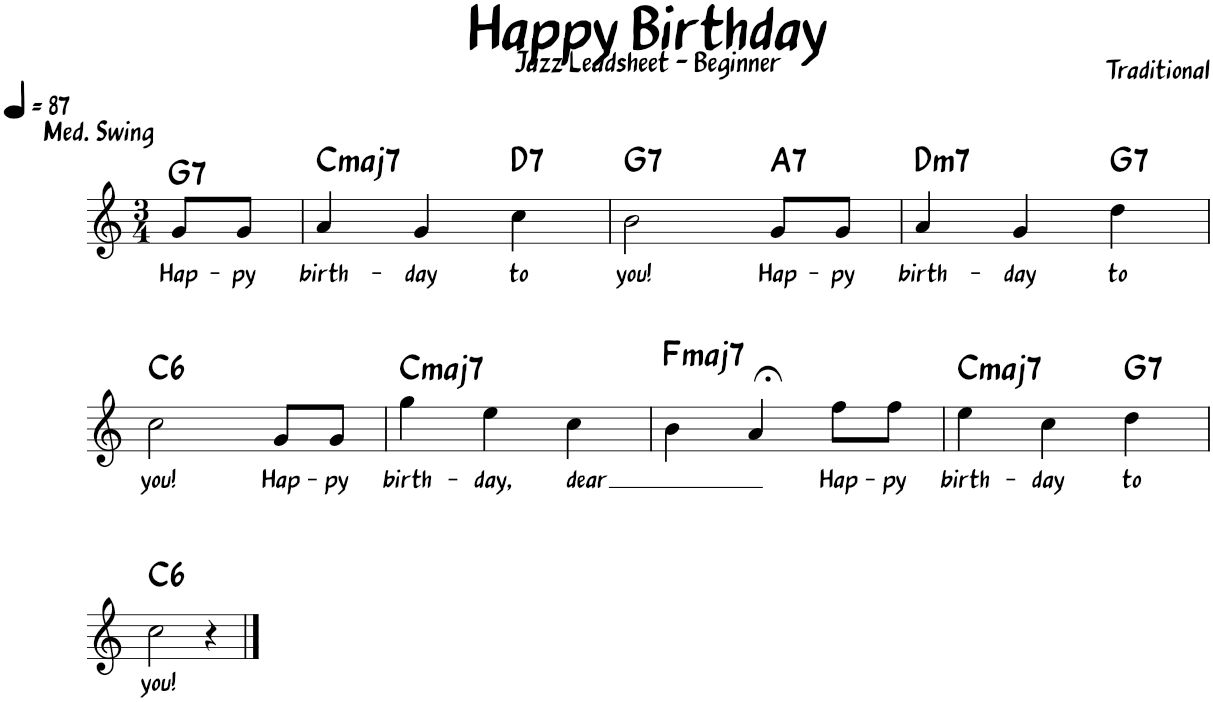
**kern	**text	**harte
*part1	*part1	*part1
*staff1	*staff1	*
*I"Piano	*	*
*I'Pno.	*	*
*clefG2	*	*
*k[]	*	*
*M3/4	*	*
*MM87	*	*
=1	=1	=1
!LO:TX:a:t=Med. Swing	!	!
!	!LO:LY:b	!LO:H:kt=7
8g/L	Hap-	G:7
!	!LO:LY:b	!
8g/J	-py	.
=2	=2	=2
!	!LO:LY:b	!LO:H:kt=maj7
4a/	birth-	C:maj7
!	!LO:LY:b	!
4g/	-day	.
!	!LO:LY:b	!LO:H:kt=7
4cc\	to	D:7
=3	=3	=3
!	!LO:LY:b	!LO:H:kt=7
2b\	you!	G:7
!	!LO:LY:b	!LO:H:kt=7
8g/L	Hap-	A:7
!	!LO:LY:b	!
8g/J	-py	.
=4	=4	=4
!	!LO:LY:b	!LO:H:kt=m7
4a/	birth-	D:min7
!	!LO:LY:b	!
4g/	-day	.
!	!LO:LY:b	!LO:H:kt=7
4dd\	to	G:7
!!LO:LB:g=z
=5	=5	=5
!	!LO:LY:b	!LO:H:kt=6
2cc\	you!	C:maj6
!	!LO:LY:b	!
8g/L	Hap-	.
!	!LO:LY:b	!
8g/J	-py	.
=6	=6	=6
!	!LO:LY:b	!LO:H:kt=maj7
4gg\	birth-	C:maj7
!	!LO:LY:b	!
4ee\	-day,	.
!	!LO:LY:b	!
4cc\	dear	.
=7	=7	=7
!	!	!LO:H:kt=maj7
4b\	.	F:maj7
4a;</	.	.
!	!LO:LY:b	!
8ff\L	Hap-	.
!	!LO:LY:b	!
8ff\J	-py	.
=8	=8	=8
!	!LO:LY:b	!LO:H:kt=maj7
4ee\	birth-	C:maj7
!	!LO:LY:b	!
4cc\	-day	.
!	!LO:LY:b	!LO:H:kt=7
4dd\	to	G:7
!!LO:LB:g=z
=9	=9	=9
!	!LO:LY:b	!LO:H:kt=6
2cc\	you!	C:maj6
4r	.	.
==	==	==
*-	*-	*-
